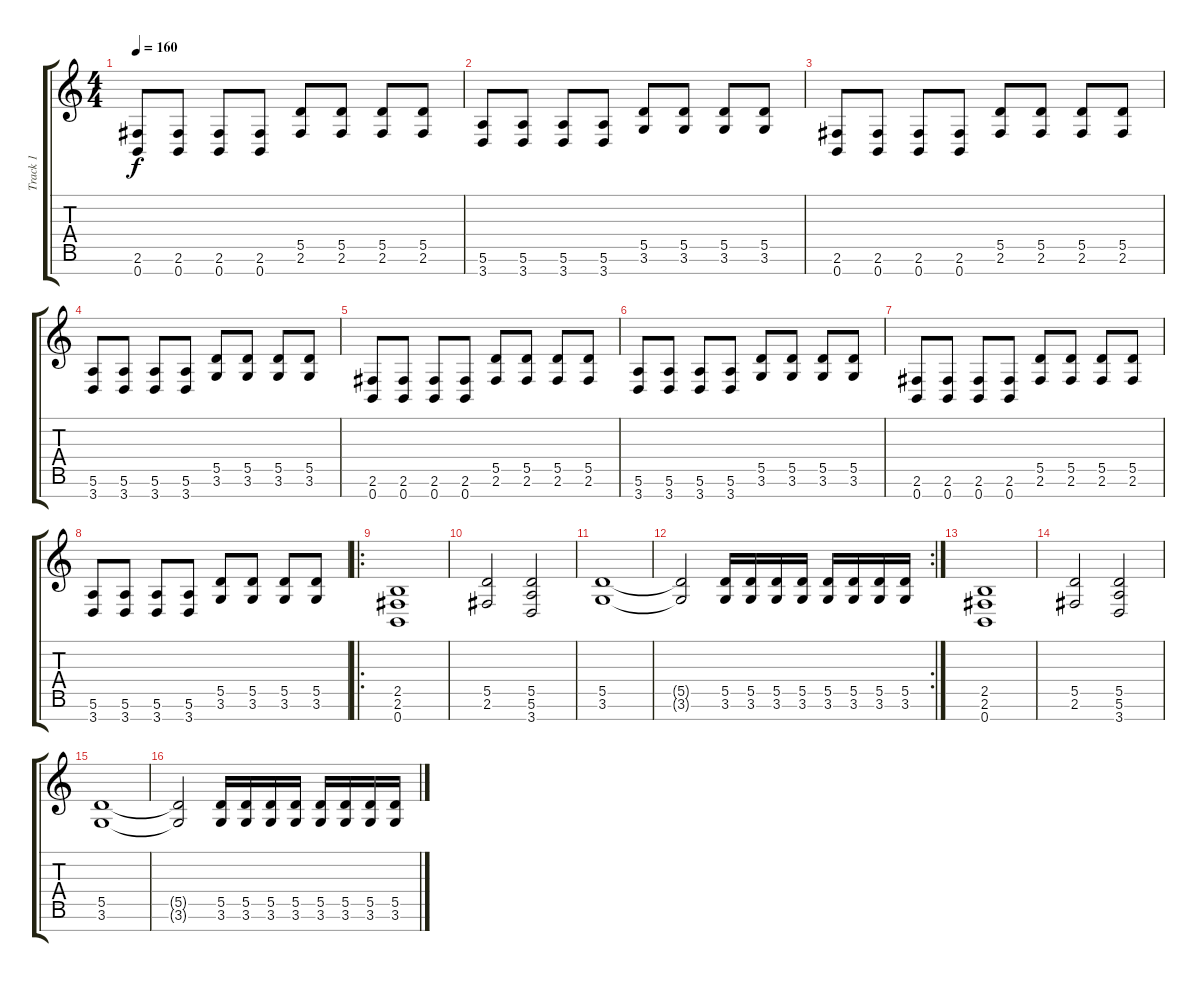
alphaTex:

\track ("Track 1" "Track 1") {instrument distortionguitar}
\staff {score tabs}
\tuning (E4 B3 G3 D3 A2 E2 B1) {hide}
\ts (4 4)
\tempo 160
\clef g2
\ks c
(2.6 0.7).8{dy f} (2.6 0.7).8 (2.6 0.7).8 (2.6 0.7).8 (5.5 2.6).8 (5.5 2.6).8 (5.5 2.6).8 (5.5 2.6).8 |
(5.6 3.7).8 (5.6 3.7).8 (5.6 3.7).8 (5.6 3.7).8 (5.5 3.6).8 (5.5 3.6).8 (5.5 3.6).8 (5.5 3.6).8 |
(2.6 0.7).8 (2.6 0.7).8 (2.6 0.7).8 (2.6 0.7).8 (5.5 2.6).8 (5.5 2.6).8 (5.5 2.6).8 (5.5 2.6).8 |
(5.6 3.7).8 (5.6 3.7).8 (5.6 3.7).8 (5.6 3.7).8 (5.5 3.6).8 (5.5 3.6).8 (5.5 3.6).8 (5.5 3.6).8 |
(2.6 0.7).8 (2.6 0.7).8 (2.6 0.7).8 (2.6 0.7).8 (5.5 2.6).8 (5.5 2.6).8 (5.5 2.6).8 (5.5 2.6).8 |
(5.6 3.7).8 (5.6 3.7).8 (5.6 3.7).8 (5.6 3.7).8 (5.5 3.6).8 (5.5 3.6).8 (5.5 3.6).8 (5.5 3.6).8 |
(2.6 0.7).8 (2.6 0.7).8 (2.6 0.7).8 (2.6 0.7).8 (5.5 2.6).8 (5.5 2.6).8 (5.5 2.6).8 (5.5 2.6).8 |
(5.6 3.7).8 (5.6 3.7).8 (5.6 3.7).8 (5.6 3.7).8 (5.5 3.6).8 (5.5 3.6).8 (5.5 3.6).8 (5.5 3.6).8 |
\ro
(2.5 2.6 0.7).1 |
(5.5 2.6).2 (5.5 5.6 3.7).2 |
(5.5 3.6).1 |
\rc 2
(5.5{t} 3.6{t}).2 (5.5 3.6).16 (5.5 3.6).16 (5.5 3.6).16 (5.5 3.6).16 (5.5 3.6).16 (5.5 3.6).16 (5.5 3.6).16 (5.5 3.6).16 |
(2.5 2.6 0.7).1 |
(5.5 2.6).2 (5.5 5.6 3.7).2 |
(5.5 3.6).1 |
(5.5{t} 3.6{t}).2 (5.5 3.6).16 (5.5 3.6).16 (5.5 3.6).16 (5.5 3.6).16 (5.5 3.6).16 (5.5 3.6).16 (5.5 3.6).16 (5.5 3.6).16
